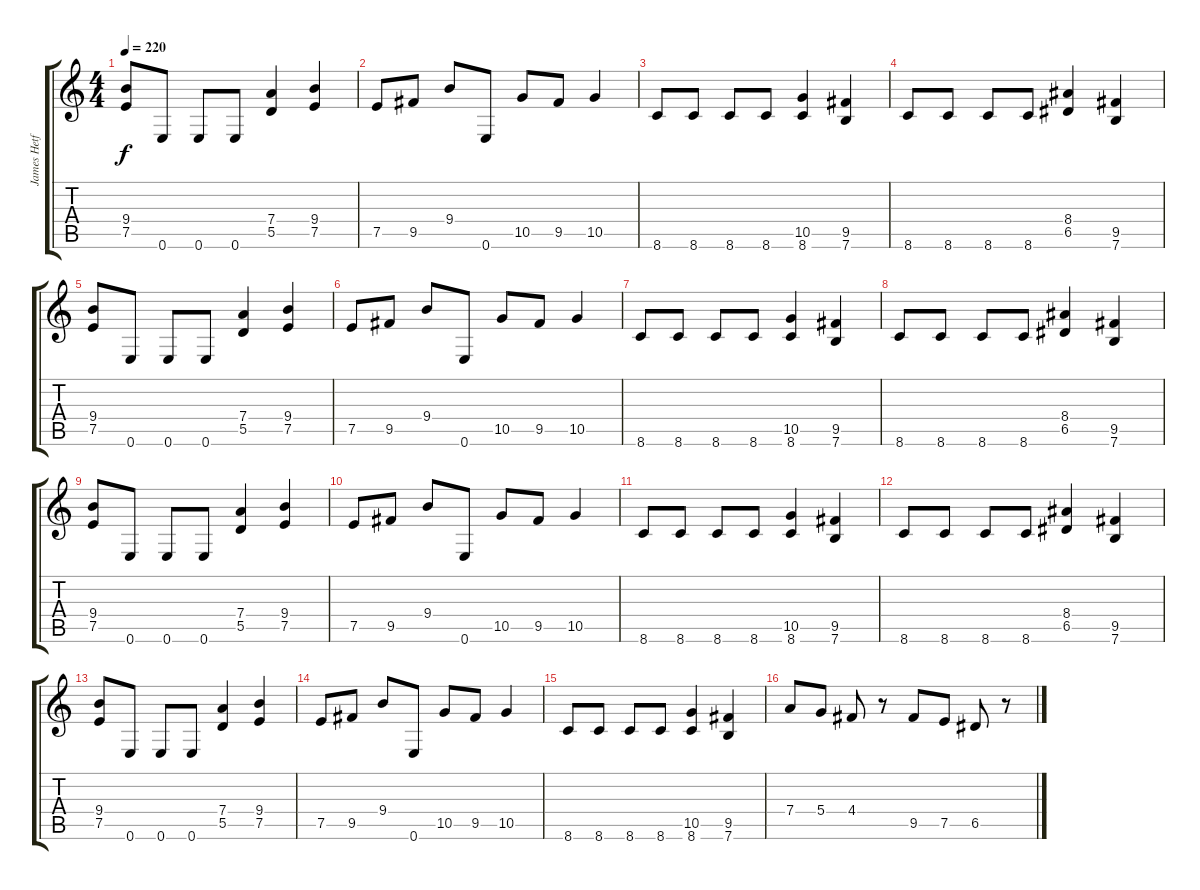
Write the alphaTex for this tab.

\track ("James Hetfield (Rithm & Lead Guitars)" "James Hetf") {instrument distortionguitar}
\staff {score tabs}
\tuning (E4 B3 G3 D3 A2 E2) {hide}
\ts (4 4)
\tempo 220
\clef g2
\ks c
(9.4 7.5).8{dy f} 0.6.8 0.6.8 0.6.8 (7.4 5.5).4 (9.4 7.5).4 |
7.5.8 9.5.8 9.4.8 0.6.8 10.5.8 9.5.8 10.5.4 |
8.6.8 8.6.8 8.6.8 8.6.8 (10.5 8.6).4 (9.5 7.6).4 |
8.6.8 8.6.8 8.6.8 8.6.8 (8.4 6.5).4 (9.5 7.6).4 |
(9.4 7.5).8 0.6.8 0.6.8 0.6.8 (7.4 5.5).4 (9.4 7.5).4 |
7.5.8 9.5.8 9.4.8 0.6.8 10.5.8 9.5.8 10.5.4 |
8.6.8 8.6.8 8.6.8 8.6.8 (10.5 8.6).4 (9.5 7.6).4 |
8.6.8 8.6.8 8.6.8 8.6.8 (8.4 6.5).4 (9.5 7.6).4 |
(9.4 7.5).8 0.6.8 0.6.8 0.6.8 (7.4 5.5).4 (9.4 7.5).4 |
7.5.8 9.5.8 9.4.8 0.6.8 10.5.8 9.5.8 10.5.4 |
8.6.8 8.6.8 8.6.8 8.6.8 (10.5 8.6).4 (9.5 7.6).4 |
8.6.8 8.6.8 8.6.8 8.6.8 (8.4 6.5).4 (9.5 7.6).4 |
(9.4 7.5).8 0.6.8 0.6.8 0.6.8 (7.4 5.5).4 (9.4 7.5).4 |
7.5.8 9.5.8 9.4.8 0.6.8 10.5.8 9.5.8 10.5.4 |
8.6.8 8.6.8 8.6.8 8.6.8 (10.5 8.6).4 (9.5 7.6).4 |
7.4.8 5.4.8 4.4.8 r.8 9.5.8 7.5.8 6.5.8 r.8
